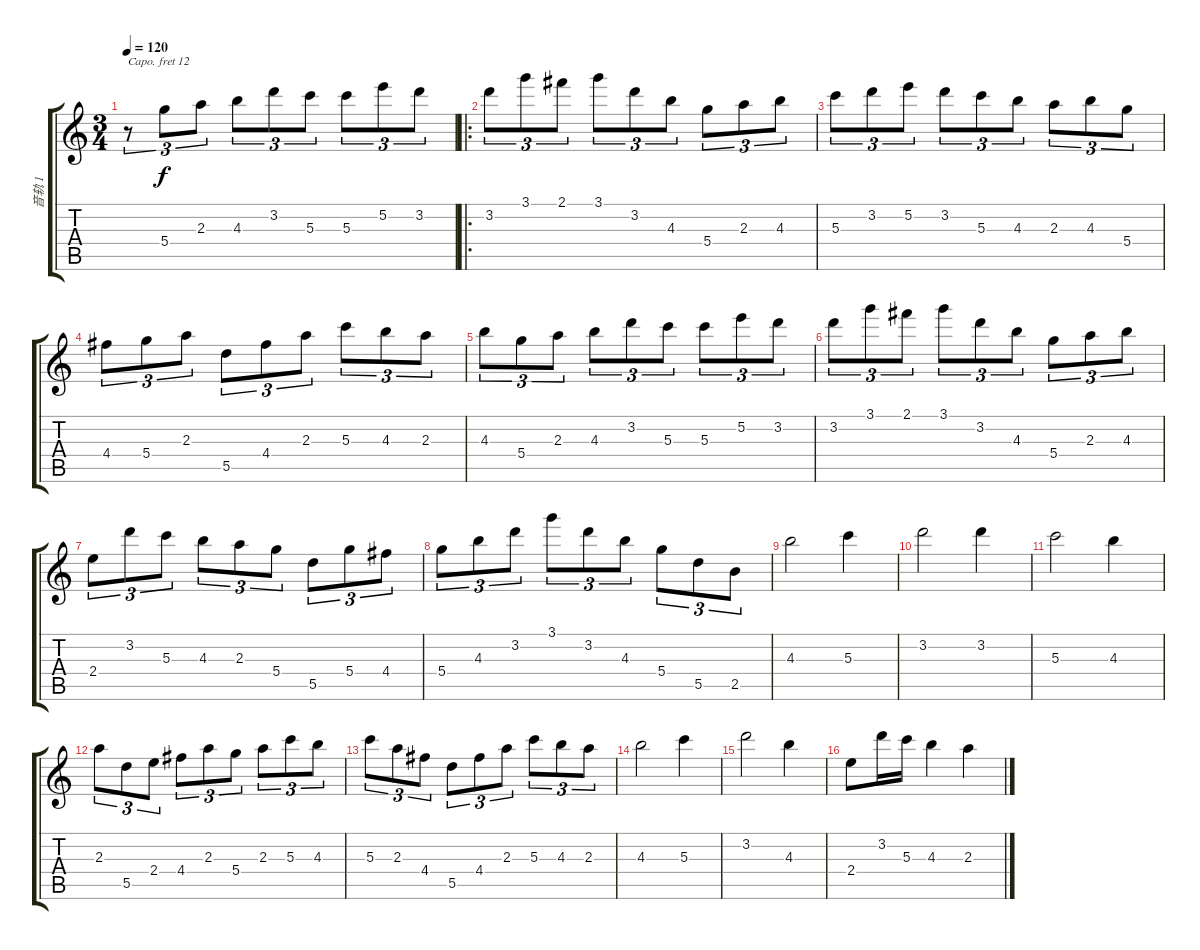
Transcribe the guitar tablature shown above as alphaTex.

\track ("音轨 1" "音轨 1") {instrument distortionguitar}
\staff {score tabs}
\capo 12
\tuning (E4 B3 G3 D3 A2 E2) {hide}
\ts (3 4)
\tempo 120
\clef g2
\ks c
r.8{tu (3 2) dy f instrument distortionguitar} 5.4.8{tu (3 2)} 2.3.8{tu (3 2)} 4.3.8{tu (3 2)} 3.2.8{tu (3 2)} 5.3.8{tu (3 2)} 5.3.8{tu (3 2)} 5.2.8{tu (3 2)} 3.2.8{tu (3 2)} |
\ro
3.2.8{tu (3 2)} 3.1.8{tu (3 2)} 2.1.8{tu (3 2)} 3.1.8{tu (3 2)} 3.2.8{tu (3 2)} 4.3.8{tu (3 2)} 5.4.8{tu (3 2)} 2.3.8{tu (3 2)} 4.3.8{tu (3 2)} |
5.3.8{tu (3 2)} 3.2.8{tu (3 2)} 5.2.8{tu (3 2)} 3.2.8{tu (3 2)} 5.3.8{tu (3 2)} 4.3.8{tu (3 2)} 2.3.8{tu (3 2)} 4.3.8{tu (3 2)} 5.4.8{tu (3 2)} |
4.4.8{tu (3 2)} 5.4.8{tu (3 2)} 2.3.8{tu (3 2)} 5.5.8{tu (3 2)} 4.4.8{tu (3 2)} 2.3.8{tu (3 2)} 5.3.8{tu (3 2)} 4.3.8{tu (3 2)} 2.3.8{tu (3 2)} |
4.3.8{tu (3 2)} 5.4.8{tu (3 2)} 2.3.8{tu (3 2)} 4.3.8{tu (3 2)} 3.2.8{tu (3 2)} 5.3.8{tu (3 2)} 5.3.8{tu (3 2)} 5.2.8{tu (3 2)} 3.2.8{tu (3 2)} |
3.2.8{tu (3 2)} 3.1.8{tu (3 2)} 2.1.8{tu (3 2)} 3.1.8{tu (3 2)} 3.2.8{tu (3 2)} 4.3.8{tu (3 2)} 5.4.8{tu (3 2)} 2.3.8{tu (3 2)} 4.3.8{tu (3 2)} |
2.4.8{tu (3 2)} 3.2.8{tu (3 2)} 5.3.8{tu (3 2)} 4.3.8{tu (3 2)} 2.3.8{tu (3 2)} 5.4.8{tu (3 2)} 5.5.8{tu (3 2)} 5.4.8{tu (3 2)} 4.4.8{tu (3 2)} |
5.4.8{tu (3 2)} 4.3.8{tu (3 2)} 3.2.8{tu (3 2)} 3.1.8{tu (3 2)} 3.2.8{tu (3 2)} 4.3.8{tu (3 2)} 5.4.8{tu (3 2)} 5.5.8{tu (3 2)} 2.5.8{tu (3 2)} |
4.3.2 5.3.4 |
3.2.2 3.2.4 |
5.3.2 4.3.4 |
2.3.8{tu (3 2)} 5.5.8{tu (3 2)} 2.4.8{tu (3 2)} 4.4.8{tu (3 2)} 2.3.8{tu (3 2)} 5.4.8{tu (3 2)} 2.3.8{tu (3 2)} 5.3.8{tu (3 2)} 4.3.8{tu (3 2)} |
5.3.8{tu (3 2)} 2.3.8{tu (3 2)} 4.4.8{tu (3 2)} 5.5.8{tu (3 2)} 4.4.8{tu (3 2)} 2.3.8{tu (3 2)} 5.3.8{tu (3 2)} 4.3.8{tu (3 2)} 2.3.8{tu (3 2)} |
4.3.2 5.3.4 |
3.2.2 4.3.4 |
2.4.8 3.2.16 5.3.16 4.3.4 2.3.4
